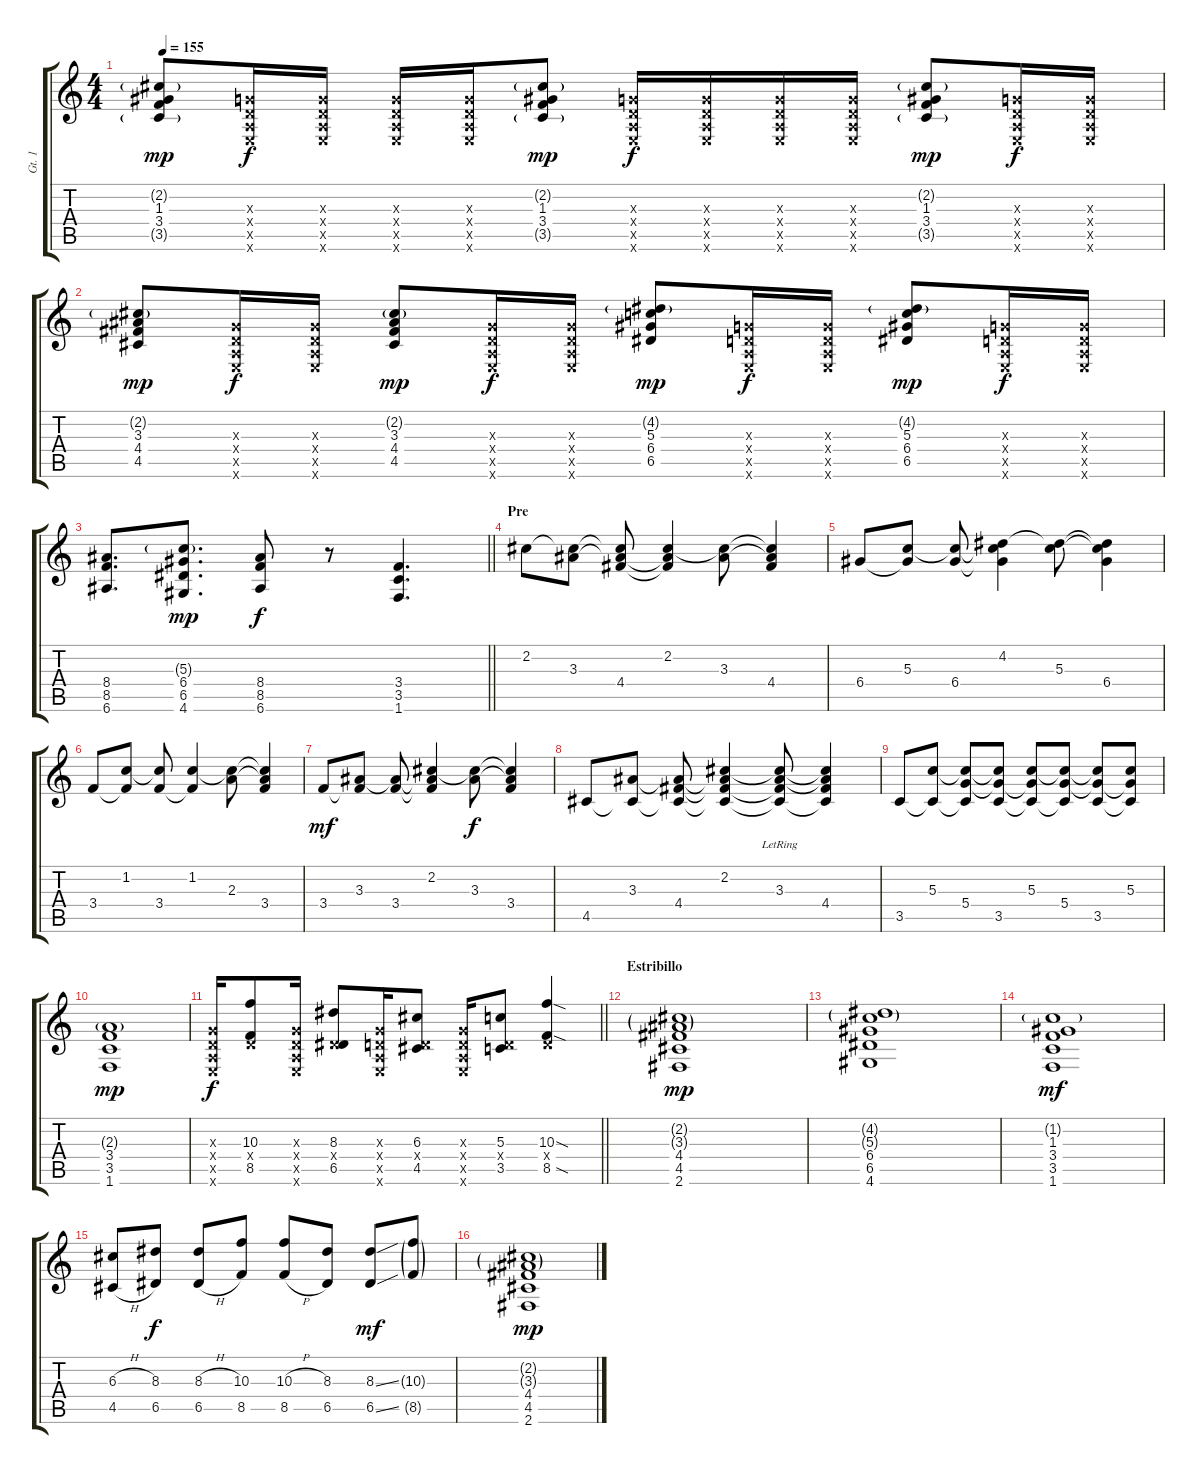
\track ("Gt. 1" "Gt. 1") {instrument distortionguitar}
\staff {score tabs}
\tuning (E4 B3 G3 D3 A2 E2) {hide}
\ts (4 4)
\tempo 155
\clef g2
\ks c
(2.2{g} 1.3 3.4 3.5{g}).8{dy mp} (0.3{x} 0.4{x} 0.5{x} 0.6{x}).16{dy f} (0.3{x} 0.4{x} 0.5{x} 0.6{x}).16 (0.3{x} 0.4{x} 0.5{x} 0.6{x}).16 (0.3{x} 0.4{x} 0.5{x} 0.6{x}).16 (2.2{g} 1.3 3.4 3.5{g}).8{dy mp} (0.3{x} 0.4{x} 0.5{x} 0.6{x}).16{dy f} (0.3{x} 0.4{x} 0.5{x} 0.6{x}).16 (0.3{x} 0.4{x} 0.5{x} 0.6{x}).16 (0.3{x} 0.4{x} 0.5{x} 0.6{x}).16 (2.2{g} 1.3 3.4 3.5{g}).8{dy mp} (0.3{x} 0.4{x} 0.5{x} 0.6{x}).16{dy f} (0.3{x} 0.4{x} 0.5{x} 0.6{x}).16 |
(2.2{g} 3.3 4.4 4.5).8{dy mp} (0.3{x} 0.4{x} 0.5{x} 0.6{x}).16{dy f} (0.3{x} 0.4{x} 0.5{x} 0.6{x}).16 (2.2{g} 3.3 4.4 4.5).8{dy mp} (0.3{x} 0.4{x} 0.5{x} 0.6{x}).16{dy f} (0.3{x} 0.4{x} 0.5{x} 0.6{x}).16 (4.2{g} 5.3 6.4 6.5).8{dy mp} (0.3{x} 0.4{x} 0.5{x} 0.6{x}).16{dy f} (0.3{x} 0.4{x} 0.5{x} 0.6{x}).16 (4.2{g} 5.3 6.4 6.5).8{dy mp} (0.3{x} 0.4{x} 0.5{x} 0.6{x}).16{dy f} (0.3{x} 0.4{x} 0.5{x} 0.6{x}).16 |
\barLineRight lightlight
(8.4 8.5 6.6).8{d} (5.3{g} 6.4 6.5 4.6).8{d dy mp} (8.4 8.5 6.6).8{dy f} r.8 (3.4 3.5 1.6).4{d} |
\section ("" "Pre")
2.2.8{volume 6 instrument distortionguitar} (2.2{t} 3.3).8 (2.2{t} 3.3{t} 4.4).8 (2.2 3.3{t} 4.4{t}).4 (2.2{t} 3.3).8 (2.2{t} 3.3{t} 4.4).4 |
6.4.8 (5.3 6.4{t}).8 (5.3{t} 6.4).8 (4.2 5.3{t} 6.4{t}).4 (4.2{t} 5.3).8 (4.2{t} 5.3{t} 6.4).4 |
3.4.8 (1.2 3.4{t}).8 (1.2{t} 3.4).8 (1.2 3.4{t}).4 (1.2{t} 2.3).8 (1.2{t} 2.3{t} 3.4).4 |
3.4.8{dy mf volume 7} (3.3 3.4{t}).8 (3.3{t} 3.4).8 (2.2 3.3{t} 3.4{t}).4 (2.2{t} 3.3).8{dy f} (2.2{t} 3.3{t} 3.4).4 |
4.5.8 (3.3 4.5{t}).8 (3.3{t} 4.4 4.5{t}).8 (2.2 3.3{t} 4.4{t} 4.5{t}).4 (2.2{t} 3.3{lr} 4.4{t} 4.5{t}).8 (2.2{t} 3.3{t} 4.4 4.5{t}).4 |
3.5.8 (5.3 3.5{t}).8 (5.3{t} 5.4 3.5{t}).8 (5.3{t} 5.4{t} 3.5).8 (5.3 5.4{t} 3.5{t}).8 (5.3{t} 5.4 3.5{t}).8 (5.3{t} 5.4{t} 3.5).8 (5.3 5.4{t} 3.5{t}).8 |
(2.3{g} 3.4 3.5 1.6).1{dy mp volume 8} |
\barLineRight lightlight
(0.3{x} 0.4{x} 0.5{x} 0.6{x}).16{dy f} (10.3 0.4{x} 8.5).8 (0.3{x} 0.4{x} 0.5{x} 0.6{x}).16 (8.3 0.4{x} 6.5).8 (0.3{x} 0.4{x} 0.5{x} 0.6{x}).16 (6.3 0.4{x} 4.5).8 (0.3{x} 0.4{x} 0.5{x} 0.6{x}).16 (5.3 0.4{x} 3.5).8 (10.3{sod} 0.4{x} 8.5{sod}).4 |
\section ("" "Estribillo ")
(2.2{g} 3.3{g} 4.4 4.5 2.6).1{dy mp} |
(4.2{g} 5.3{g} 6.4 6.5 4.6).1 |
(1.2{g} 1.3 3.4 3.5 1.6).1{dy mf} |
(6.3{h} 4.5{h}).8 (8.3 6.5).8{dy f} (8.3{h} 6.5{h}).8 (10.3 8.5).8 (10.3{h} 8.5{h}).8 (8.3 6.5).8 (8.3{ss} 6.5{ss}).8{dy mf} (10.3{g} 8.5{g}).8 |
(2.2{g} 3.3{g} 4.4 4.5 2.6).1{dy mp}
